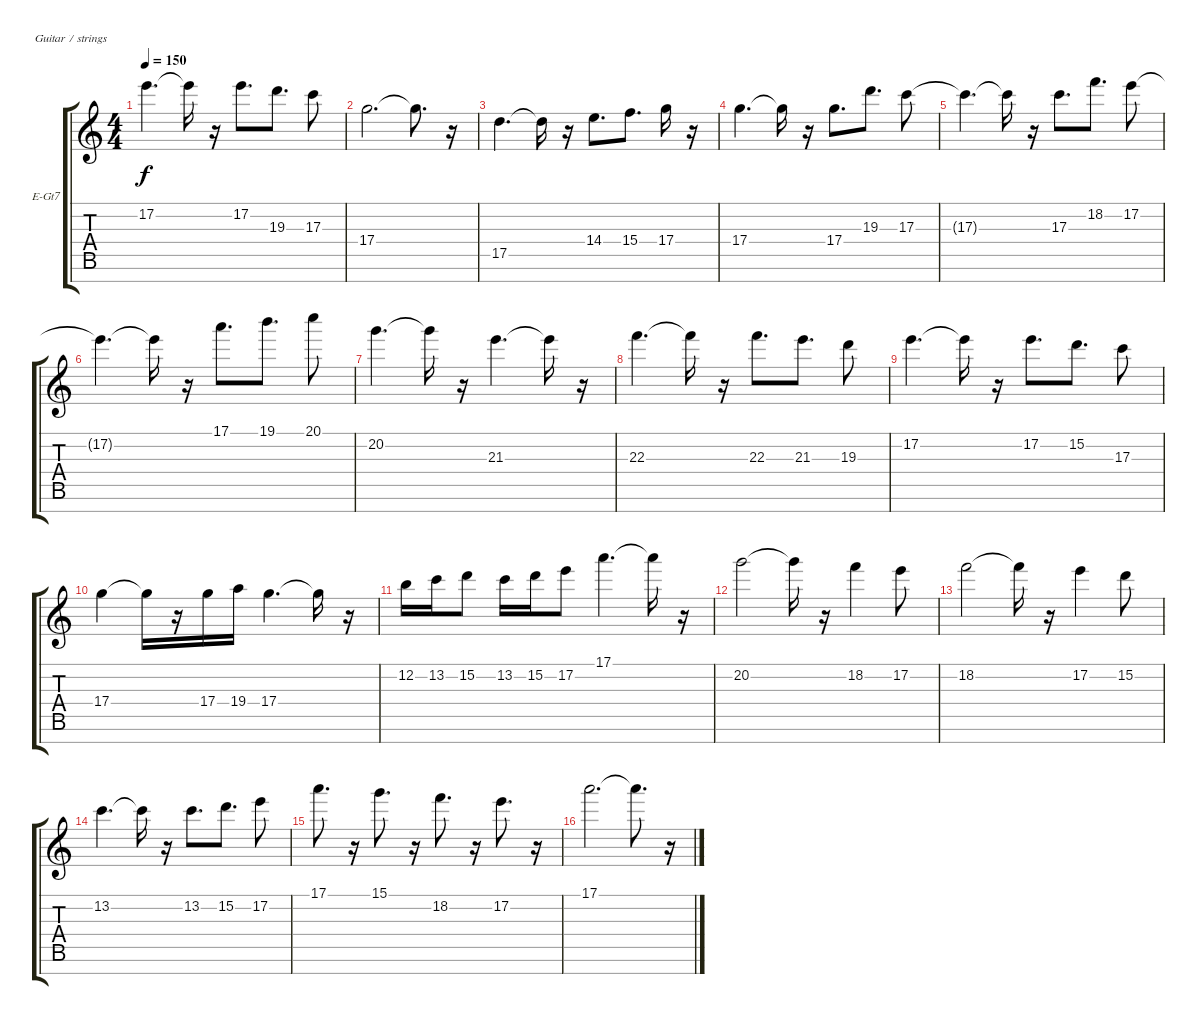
\defaultSystemsLayout 4
\bracketExtendMode groupsimilarinstruments
\firstSystemTrackNameOrientation horizontal
\otherSystemsTrackNameOrientation horizontal
\track ("Electric Guitar" "E-Gt7") {instrument overdrivenguitar}
\staff {score tabs}
\tuning (E4 B3 G3 D3 A2 E2 B1)
\ts (4 4)
\tempo 150
\clef g2
\ks c
17.2.4{d dy f} 17.2{t}.16 r.16 17.2.8{d} 19.3.8{d} 17.3.8 |
17.4.2{d} 17.4{t}.8{d} r.16 |
17.5.4{d} 17.5{t}.16 r.16 14.4.8{d} 15.4.8{d} 17.4.16 r.16 |
17.4.4{d} 17.4{t}.16 r.16 17.4.8{d} 19.3.8{d} 17.3.8 |
17.3{t}.4{d} 17.3{t}.16 r.16 17.3.8{d} 18.2.8{d} 17.2.8 |
17.2{t}.4{d} 17.2{t}.16 r.16 17.1.8{d} 19.1.8{d} 20.1.8 |
20.2.4{d} 20.2{t}.16 r.16 21.3.4{d} 21.3{t}.16 r.16 |
22.3.4{d} 22.3{t}.16 r.16 22.3.8{d} 21.3.8{d} 19.3.8 |
17.2.4{d} 17.2{t}.16 r.16 17.2.8{d} 15.2.8{d} 17.3.8 |
17.4.4 17.4{t}.16 r.16 17.4.16 19.4.16 17.4.4{d} 17.4{t}.16 r.16 |
12.2.16 13.2.16 15.2.8 13.2.16 15.2.16 17.2.8 17.1.4{d} 17.1{t}.16 r.16 |
20.2.2 20.2{t}.16 r.16 18.2.4 17.2.8 |
18.2.2 18.2{t}.16 r.16 17.2.4 15.2.8 |
13.2.4{d} 13.2{t}.16 r.16 13.2.8{d} 15.2.8{d} 17.2.8 |
17.1.8{d} r.16 15.1.8{d} r.16 18.2.8{d} r.16 17.2.8{d} r.16 |
17.1.2{d} 17.1{t}.8{d} r.16
